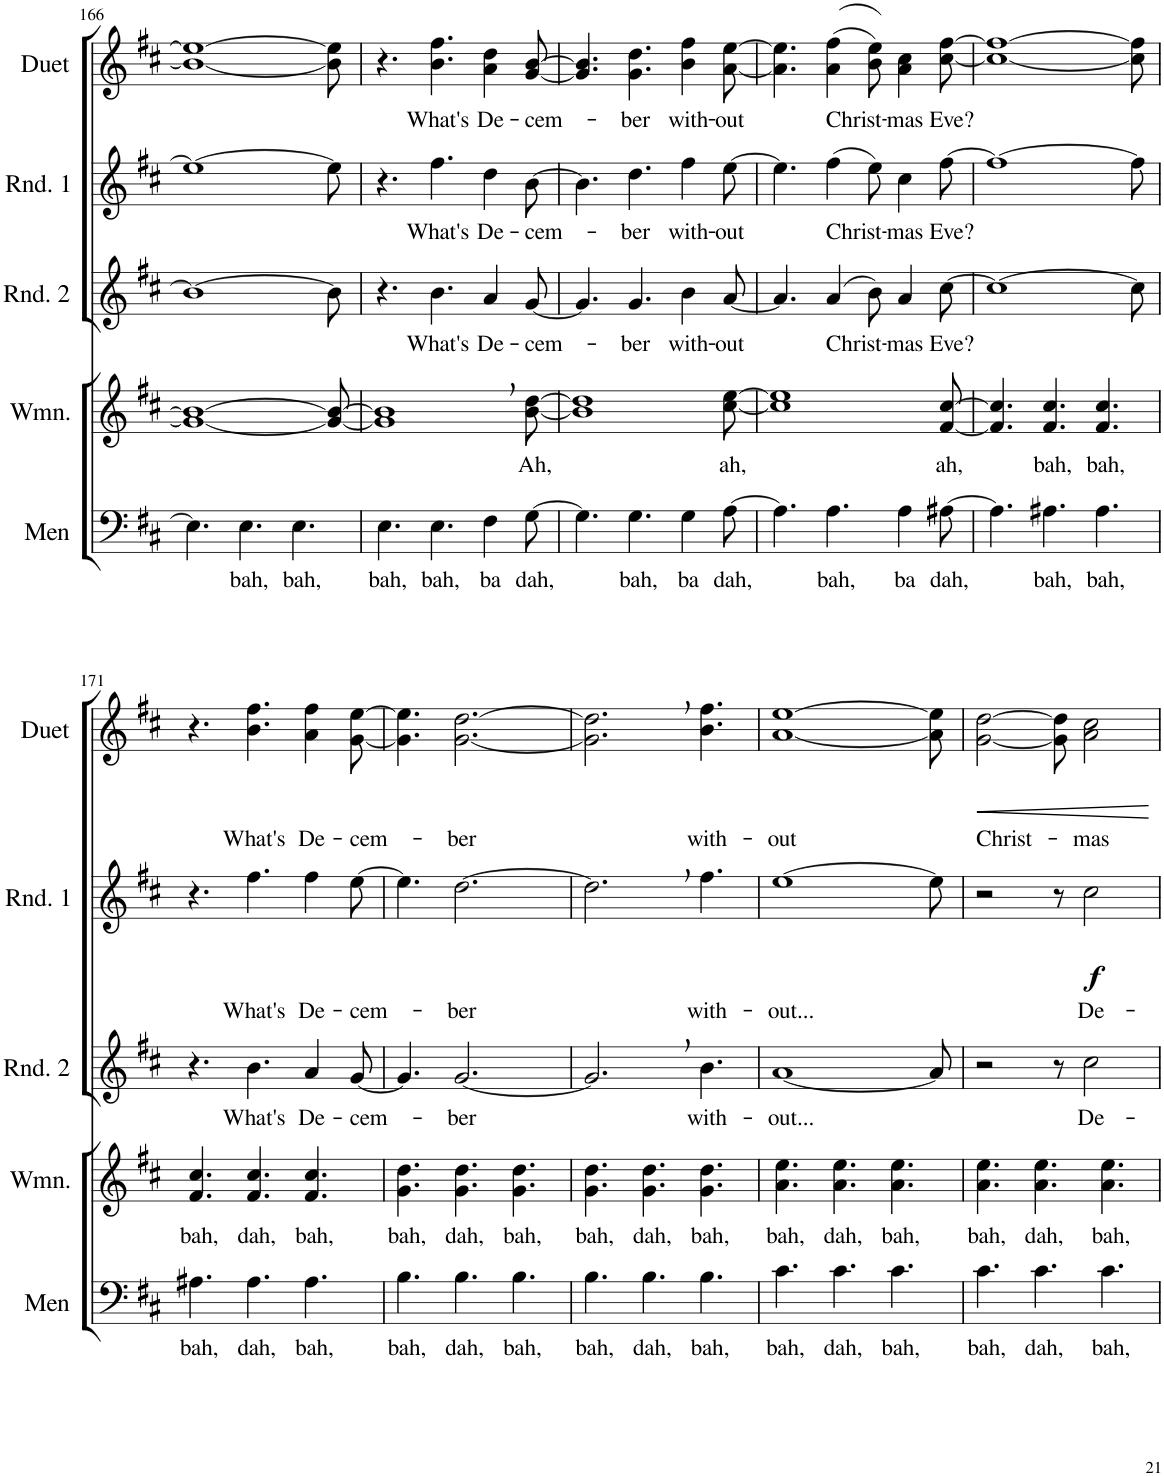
**kern	**text	**kern	**text	**kern	**text	**kern	**text	**dynam	**kern	**text	**dynam
*part5	*part5	*part4	*part4	*part3	*part3	*part2	*part2	*part2	*part1	*part1	*part1
*staff5	*staff5	*staff4	*staff4	*staff3	*staff3	*staff2	*staff2	*staff2	*staff1	*staff1	*staff1
*I"Men	*	*I"Women	*	*I"Round 2	*	*I"Round 1	*	*	*I"Duet	*	*
*I'Men	*	*I'Wmn.	*	*I'Rnd. 2	*	*I'Rnd. 1	*	*	*I'Duet	*	*
!!LO:PB:g=z
*clefF4	*	*clefG2	*	*clefG2	*	*clefG2	*	*	*clefG2	*	*
*k[f#c#]	*	*k[f#c#]	*	*k[f#c#]	*	*k[f#c#]	*	*	*k[f#c#]	*	*
*M9/8	*	*M9/8	*	*M9/8	*	*M9/8	*	*	*M9/8	*	*
=166	=166	=166	=166	=166	=166	=166	=166	=166	=166	=166	=166
4.E\]	.	1g#_ 1b_	.	1b_	.	1ee_	.	.	1b_ 1ee_	.	.
!	!LO:LY:b	!	!	!	!	!	!	!	!	!	!
4.E\	bah,	.	.	.	.	.	.	.	.	.	.
!	!LO:LY:b	!	!	!	!	!	!	!	!	!	!
4.E\	bah,	.	.	.	.	.	.	.	.	.	.
.	.	8g#/_ 8b/_	.	8b\]	.	8ee\]	.	.	8b\] 8ee\]	.	.
=167	=167	=167	=167	=167	=167	=167	=167	=167	=167	=167	=167
!	!LO:LY:b	!	!	!	!	!	!	!	!	!	!
4.E\	bah,	1g#], 1b],	.	4.r	.	4.r	.	.	4.r	.	.
!	!LO:LY:b	!	!	!	!LO:LY:b	!	!LO:LY:b	!	!	!LO:LY:b	!
4.E\	bah,	.	.	4.b\	What's	4.ff#\	What's	.	4.b\ 4.ff#\	What's	.
!	!LO:LY:b	!	!	!	!LO:LY:b	!	!LO:LY:b	!	!	!LO:LY:b	!
4F#\	ba	.	.	4a/	De-	4dd\	De-	.	4a\ 4dd\	De-	.
!	!LO:LY:b	!	!LO:LY:b	!	!LO:LY:b	!	!LO:LY:b	!	!	!LO:LY:b	!
[8G\	dah,	[8b\ [8dd\	Ah,	[8g/	-cem-	[8b\	-cem-	.	[8g/ [8b/	-cem-	.
=168	=168	=168	=168	=168	=168	=168	=168	=168	=168	=168	=168
4.G\]	.	1b] 1dd]	.	4.g/]	.	4.b\]	.	.	4.g/] 4.b/]	.	.
!	!LO:LY:b	!	!	!	!LO:LY:b	!	!LO:LY:b	!	!	!LO:LY:b	!
4.G\	bah,	.	.	4.g/	-ber	4.dd\	-ber	.	4.g\ 4.dd\	-ber	.
!	!LO:LY:b	!	!	!	!LO:LY:b	!	!LO:LY:b	!	!	!LO:LY:b	!
4G\	ba	.	.	4b\	with-	4ff#\	with-	.	4b\ 4ff#\	with-	.
!	!LO:LY:b	!	!LO:LY:b	!	!LO:LY:b	!	!LO:LY:b	!	!	!LO:LY:b	!
[8A\	dah,	[8cc#\ [8ee\	ah,	[8a/	-out	[8ee\	-out	.	[8a\ [8ee\	-out	.
=169	=169	=169	=169	=169	=169	=169	=169	=169	=169	=169	=169
4.A\]	.	1cc#] 1ee]	.	4.a/]	.	4.ee\]	.	.	4.a\] 4.ee\]	.	.
!	!LO:LY:b	!	!	!	!LO:LY:b	!	!LO:LY:b	!	!	!LO:LY:b	!
4.A\	bah,	.	.	(4a/	Christ-	(4ff#\	Christ-	.	((4a\ 4ff#\	Christ-	.
.	.	.	.	8b\)	.	8ee\)	.	.	8b\ 8ee\))	.	.
!	!LO:LY:b	!	!	!	!LO:LY:b	!	!LO:LY:b	!	!	!LO:LY:b	!
4A\	ba	.	.	4a/	-mas	4cc#\	-mas	.	4a\ 4cc#\	-mas	.
!	!LO:LY:b	!	!LO:LY:b	!	!LO:LY:b	!	!LO:LY:b	!	!	!LO:LY:b	!
[8A#X\	dah,	[8f#/ [8cc#/	ah,	[8cc#\	Eve?	[8ff#\	Eve?	.	[8cc#\ [8ff#\	Eve?	.
=170	=170	=170	=170	=170	=170	=170	=170	=170	=170	=170	=170
4.A#\]	.	4.f#/] 4.cc#/]	.	1cc#_	.	1ff#_	.	.	1cc#_ 1ff#_	.	.
!	!LO:LY:b	!	!LO:LY:b	!	!	!	!	!	!	!	!
4.A#X\	bah,	4.f#/ 4.cc#/	bah,	.	.	.	.	.	.	.	.
!	!LO:LY:b	!	!LO:LY:b	!	!	!	!	!	!	!	!
4.A#\	bah,	4.f#/ 4.cc#/	bah,	.	.	.	.	.	.	.	.
.	.	.	.	8cc#\]	.	8ff#\]	.	.	8cc#\] 8ff#\]	.	.
!!LO:LB:g=z
=171	=171	=171	=171	=171	=171	=171	=171	=171	=171	=171	=171
!	!LO:LY:b	!	!LO:LY:b	!	!	!	!	!	!	!	!
4.A#X\	bah,	4.f#/ 4.cc#/	bah,	4.r	.	4.r	.	.	4.r	.	.
!	!LO:LY:b	!	!LO:LY:b	!	!LO:LY:b	!	!LO:LY:b	!	!	!LO:LY:b	!
4.A#\	dah,	4.f#/ 4.cc#/	dah,	4.b\	What's	4.ff#\	What's	.	4.b\ 4.ff#\	What's	.
!	!LO:LY:b	!	!LO:LY:b	!	!LO:LY:b	!	!LO:LY:b	!	!	!LO:LY:b	!
4.A#\	bah,	4.f#/ 4.cc#/	bah,	4a/	De-	4ff#\	De-	.	4a\ 4ff#\	De-	.
!	!	!	!	!	!LO:LY:b	!	!LO:LY:b	!	!	!LO:LY:b	!
.	.	.	.	[8g/	-cem-	[8ee\	-cem-	.	[8g\ [8ee\	-cem-	.
=172	=172	=172	=172	=172	=172	=172	=172	=172	=172	=172	=172
!	!LO:LY:b	!	!LO:LY:b	!	!	!	!	!	!	!	!
4.B\	bah,	4.g\ 4.dd\	bah,	4.g/]	.	4.ee\]	.	.	4.g\] 4.ee\]	.	.
!	!LO:LY:b	!	!LO:LY:b	!	!LO:LY:b	!	!LO:LY:b	!	!	!LO:LY:b	!
4.B\	dah,	4.g\ 4.dd\	dah,	[2.g/	-ber	[2.dd\	-ber	.	[2.g\ [2.dd\	-ber	.
!	!LO:LY:b	!	!LO:LY:b	!	!	!	!	!	!	!	!
4.B\	bah,	4.g\ 4.dd\	bah,	.	.	.	.	.	.	.	.
=173	=173	=173	=173	=173	=173	=173	=173	=173	=173	=173	=173
!	!LO:LY:b	!	!LO:LY:b	!	!	!	!	!	!	!	!
4.B\	bah,	4.g\ 4.dd\	bah,	2.g,/]	.	2.dd,\]	.	.	2.g\], 2.dd\],	.	.
!	!LO:LY:b	!	!LO:LY:b	!	!	!	!	!	!	!	!
4.B\	dah,	4.g\ 4.dd\	dah,	.	.	.	.	.	.	.	.
!	!LO:LY:b	!	!LO:LY:b	!	!LO:LY:b	!	!LO:LY:b	!	!	!LO:LY:b	!
4.B\	bah,	4.g\ 4.dd\	bah,	4.b\	with-	4.ff#\	with-	.	4.b\ 4.ff#\	with-	.
=174	=174	=174	=174	=174	=174	=174	=174	=174	=174	=174	=174
!	!LO:LY:b	!	!LO:LY:b	!	!LO:LY:b	!	!LO:LY:b	!	!	!LO:LY:b	!
4.c#\	bah,	4.a\ 4.ee\	bah,	[1a	-out...	[1ee	-out...	.	[1a [1ee	-out	.
!	!LO:LY:b	!	!LO:LY:b	!	!	!	!	!	!	!	!
4.c#\	dah,	4.a\ 4.ee\	dah,	.	.	.	.	.	.	.	.
!	!LO:LY:b	!	!LO:LY:b	!	!	!	!	!	!	!	!
4.c#\	bah,	4.a\ 4.ee\	bah,	.	.	.	.	.	.	.	.
.	.	.	.	8a/]	.	8ee\]	.	.	8a\] 8ee\]	.	.
=175	=175	=175	=175	=175	=175	=175	=175	=175	=175	=175	=175
!	!LO:LY:b	!	!LO:LY:b	!	!	!	!	!	!	!LO:LY:b	!LO:HP:b
4.c#\	bah,	4.a\ 4.ee\	bah,	2r	.	2r	.	.	[2g\ [2dd\	Christ-	<
!	!LO:LY:b	!	!LO:LY:b	!	!	!	!	!	!	!	!
4.c#\	dah,	4.a\ 4.ee\	dah,	.	.	.	.	.	.	.	.
.	.	.	.	8r	.	8r	.	.	8g\] 8dd\]	.	.
!	!	!	!	!	!LO:LY:b	!	!LO:LY:b	!LO:DY:b	!	!LO:LY:b	!
.	.	.	.	2cc#\	De-	2cc#\	De-	f	2a\ 2cc#\	-mas	.
!	!LO:LY:b	!	!LO:LY:b	!	!	!	!	!	!	!	!
4.c#\	bah,	4.a\ 4.ee\	bah,	.	.	.	.	.	.	.	.
.	.	.	.	.	.	.	.	.	.	.	[
=	=	=	=	=	=	=	=	=	=	=	=
*-	*-	*-	*-	*-	*-	*-	*-	*-	*-	*-	*-
